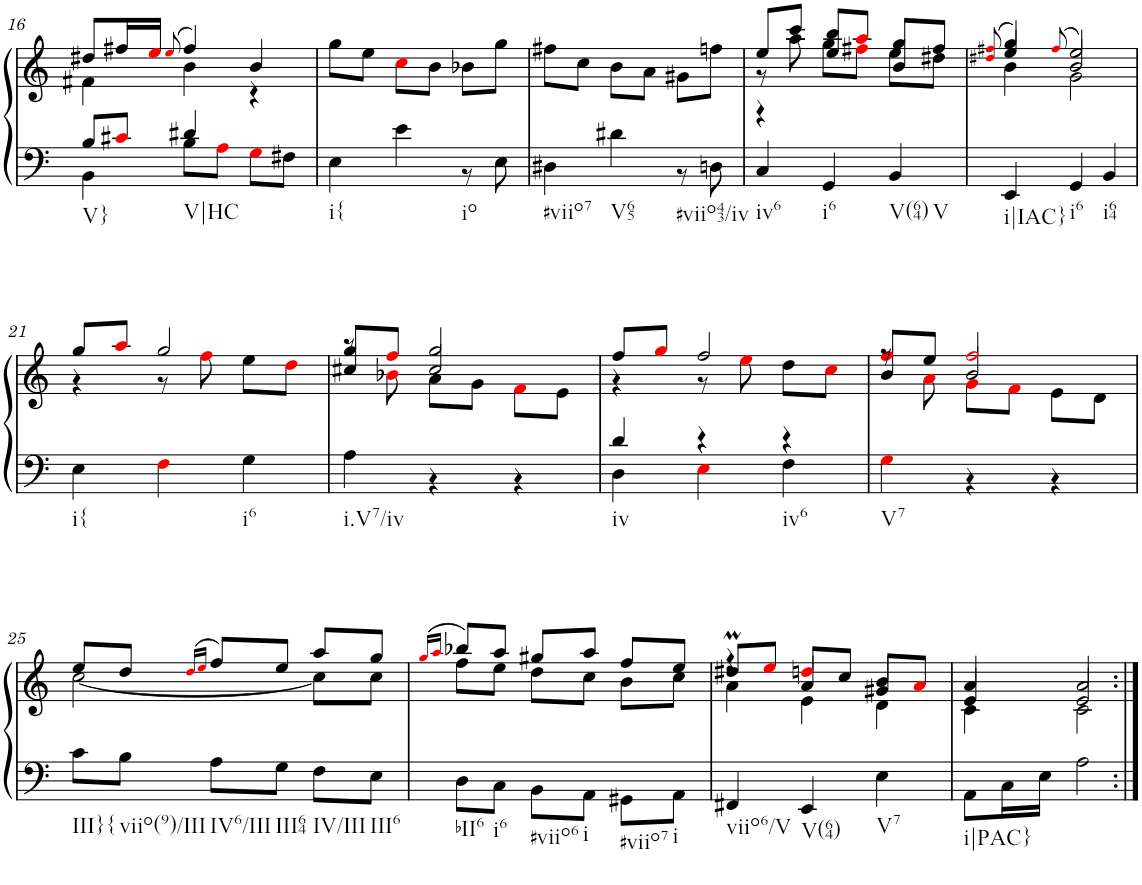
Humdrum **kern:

**kern	**kern
*part1	*part1
*staff2	*staff1
*I"Klavier linke Hand	*
!!LO:PB:g=z
*clefF4	*clefG2
*k[]	*k[]
*M3/4	*M3/4
=16	=16
*^	*^
!LO:TX:b:t=V}	!	!	!
8B/L	4BB\	8dd#X/L	4f#X\
8c#Xi/J	.	16ff#X/L	.
.	.	16eei/JJ	.
.	.	(8qeei/	.
!LO:TX:b:t=V|HC	!	!	!
4d#X/	8B\L	4ff#/)	4b\
.	8Ai\J	.	.
4ryy	8Gi\L	4b/	4r
.	8F#X\J	.	.
*	*	*v	*v
=17	=17	=17
!LO:TX:b:t=i{	!	!
2ryy	4E\	8gg\L
.	.	8ee\J
.	4e\	8cci\L
.	.	8b\J
!LO:TX:b:t=io	!	!
8ryy	8r	8b-X\L
8ryy	8E\	8gg\J
=18	=18	=18
!LO:TX:b:t=#viio7	!	!
!LO:TX:b:t=V65	!	!
!LO:TX:b:t=#viio43/iv	!	!
2.ryy	4D#X\	8ff#X\L
.	.	8cc\J
.	4d#X\	8b\L
.	.	8a\J
.	8r	8g#X\L
.	8Dn\	8ffn\J
=19	=19	=19
*	*	*^
*	*	*	*^
!LO:TX:b:t=iv6	!	!	!	!
!LO:TX:b:t=i6	!	!	!	!
!LO:TX:b:t=V(64)	!	!	!	!
!LO:TX:b:t=V	!	!	!	!
2.ryy	4C/	8ee/L	8r	4r
.	.	8ccc/J	8aa\	.
.	4GG/	8bb/L	8gg\L	4ee/
.	.	8aai/J	8ff#Xi\J	.
.	4BB/	8gg/L	8ee\L	4b/
.	.	8ff#/J	8dd#X\J	.
=20	=20	=20	=20	=20
.	.	(8qdd#Xi/ 8qff#Xi/	.	.
!LO:TX:b:t=i|IAC}	!	!	!	!
!LO:TX:b:t=i6	!	!	!	!
!LO:TX:b:t=i64	!	!	!	!
2.ryy	4EE/	4gg/)	4b\	4ee/
.	.	(8qff#i/	.	.
.	4GG/	2ee/)	2g\	2b/
.	4BB/	.	.	.
*	*	*	*v	*v
!!LO:LB:g=z
=21	=21	=21	=21
!LO:TX:b:t=i{	!	!	!
2ryy	4E\	8gg/L	4r
.	.	8aai/J	.
.	4Fi\	2gg/	8r
.	.	.	8ffi\
!LO:TX:b:t=i6	!	!	!
8ryy	4G\	.	8ee\L
8ryy	.	.	8ddi\J
=22	=22	=22	=22
*	*	*	*^
!LO:TX:b:t=i.V7/iv	!	!	!	!
2ryy	4A\	8gg/L	8r	4cc#X/
.	.	8ffi/J	8b-Xi\	.
.	4r	2gg/	8a\L	2cc#/
.	.	.	8g\J	.
4ryy	4r	.	8fi\L	.
.	.	.	8e\J	.
*	*	*	*v	*v
=23	=23	=23	=23
!LO:TX:b:t=iv	!	!	!
4d/	4D\	8ff/L	4r
.	.	8ggi/J	.
4r	4Ei\	2ff/	8r
.	.	.	8eei\
!LO:TX:b:t=iv6	!	!	!
4r	4F\	.	8dd\L
.	.	.	8cci\J
=24	=24	=24	=24
*	*	*	*^
!LO:TX:b:t=V7	!	!	!	!
2.ryy	4Gi\	8ffi/L	8r	4b/
.	.	8ee/J	8ai\	.
.	4r	2ffi/	8gi\L	2b/
.	.	.	8fi\J	.
.	4r	.	8e\L	.
.	.	.	8d\J	.
*	*	*	*v	*v
!!LO:LB:g=z
=25	=25	=25	=25
!LO:TX:b:t=III}{	!	!	!
!LO:TX:b:t=viio(9)/III	!	!	!
!LO:TX:b:t=IV6/III	!	!	!
!LO:TX:b:t=III64	!	!	!
!LO:TX:b:t=IV/III	!	!	!
!LO:TX:b:t=III6	!	!	!
2.ryy	8c\L	8ee/L	[2cc\
.	8B\J	8dd/J	.
.	.	(16qddi/LL	.
.	.	16qeei/JJ	.
.	8A\L	8ff/L)	.
.	8G\J	8ee/J	.
.	8F\L	8aa/L	8cc\L]
.	8E\J	8gg/J	8cc\J
=26	=26	=26	=26
.	.	(16qggi/LL	.
.	.	16qaai/JJ	.
!LO:TX:b:t=bII6	!	!	!
!LO:TX:b:t=i6	!	!	!
!LO:TX:b:t=#viio6	!	!	!
!LO:TX:b:t=i	!	!	!
!LO:TX:b:t=#viio7	!	!	!
!LO:TX:b:t=i	!	!	!
2.ryy	8D\L	8bb-X/L)	8ff\L
.	8C\J	8aa/J	8ee\J
.	8BB\L	8gg#X/L	8dd\L
.	8AA\J	8aa/J	8cc\J
.	8GG#X\L	8ff/L	8b\L
.	8AA\J	8ee/J	8cc\J
=27	=27	=27	=27
*	*	*	*^
!LO:TX:b:t=viio6/V	!	!	!	!
!LO:TX:b:t=V(64)	!	!	!	!
!LO:TX:b:t=V7	!	!	!	!
2.ryy	4FF#X/	8dd#Xm/L	4r	4a\
.	.	8eei/J	.	.
.	4EE/	8ddni/L	4e\	4a/
.	.	8cc/J	.	.
.	4E\	8b/L	4d\	4g#X/
.	.	8ai/J	.	.
=28	=28	=28	=28	=28
!LO:TX:b:t=i|PAC}	!	!	!	!
2.ryy	8AA\L	4a/	4c\	4e/
.	16C\L	.	.	.
.	16E\JJ	.	.	.
.	2A\	2a/	2c\	2e/
*v	*v	*	*	*
*	*v	*v	*v
=:|!	=:|!
*-	*-
